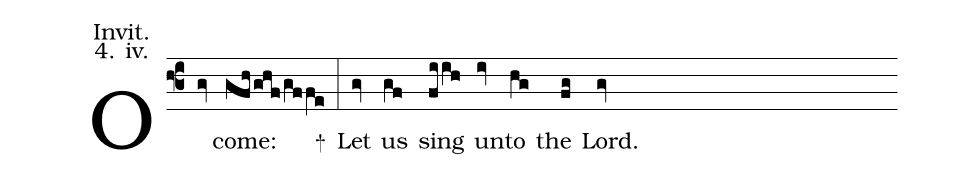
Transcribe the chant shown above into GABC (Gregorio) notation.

annotation: Invit.;
annotation: 4. iv.;
%%
(f3) O(gv) come:(gfh/ghf/gffe) <sp>+</sp>(:) Let(gv) us(gf) sing(fiih) un(iv)to(hg) the(fg) Lord.(gv)
